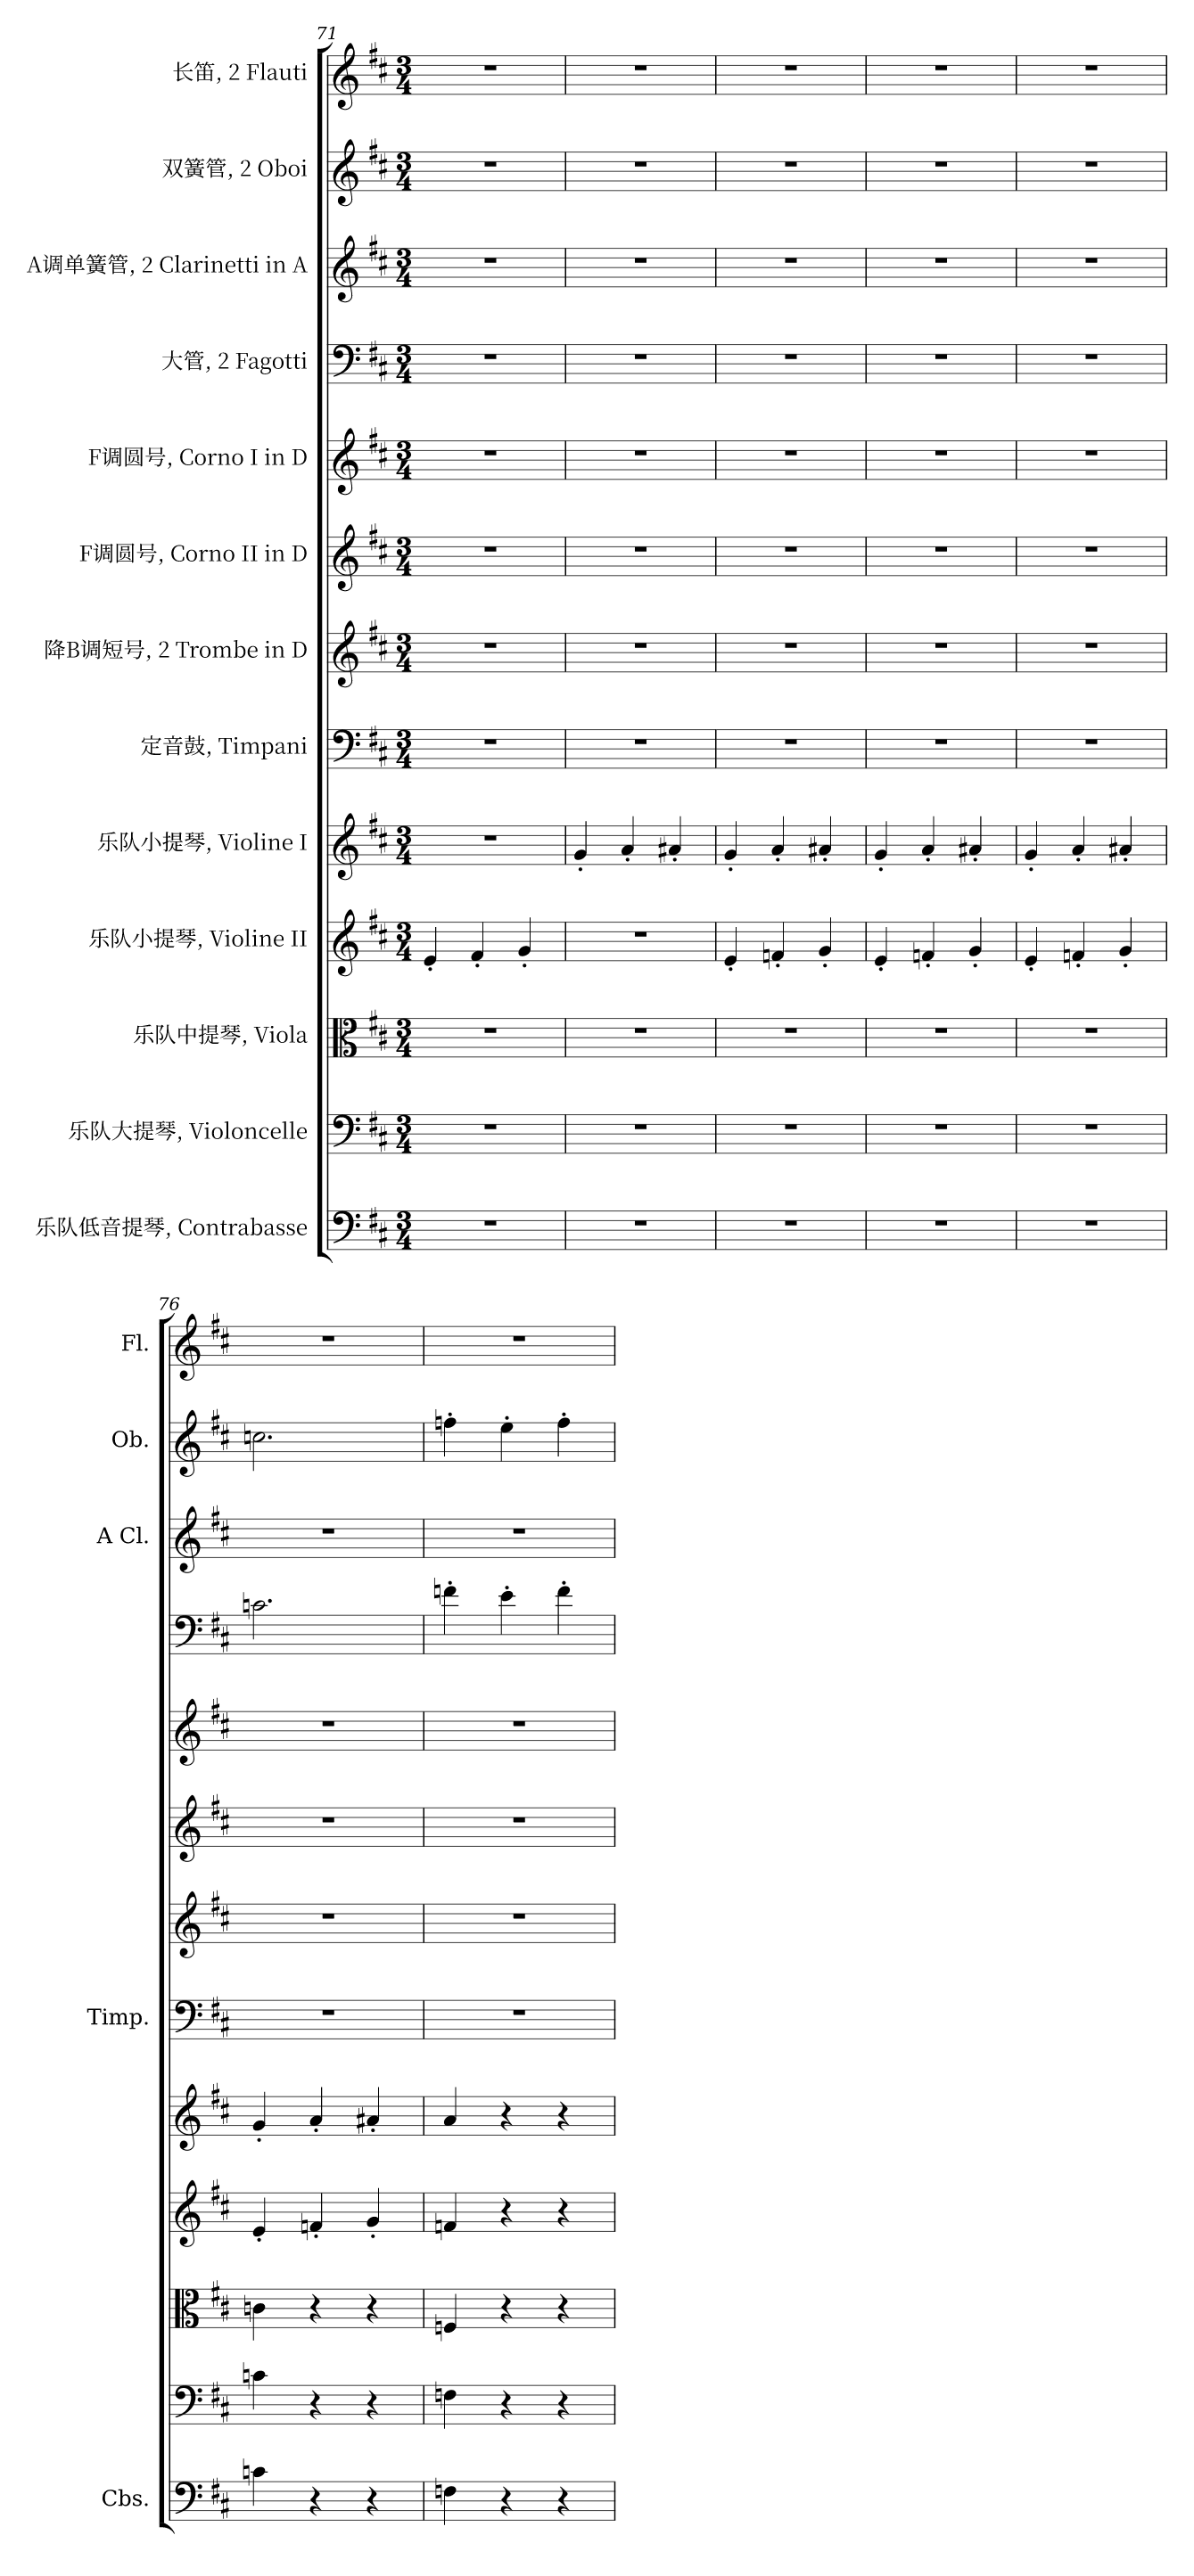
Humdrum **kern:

**kern	**kern	**kern	**kern	**kern	**kern	**kern	**kern	**kern	**kern	**kern	**kern	**kern
*part13	*part12	*part11	*part10	*part9	*part8	*part7	*part6	*part5	*part4	*part3	*part2	*part1
*staff13	*staff12	*staff11	*staff10	*staff9	*staff8	*staff7	*staff6	*staff5	*staff4	*staff3	*staff2	*staff1
*I"乐队低音提琴, Contrabasse	*I"乐队大提琴, Violoncelle	*I"乐队中提琴, Viola	*I"乐队小提琴, Violine II	*I"乐队小提琴, Violine I	*I"定音鼓, Timpani	*I"降B调短号, 2 Trombe in D	*I"F调圆号, Corno II in D	*I"F调圆号, Corno I in D	*I"大管, 2 Fagotti	*I"A调单簧管, 2 Clarinetti in A	*I"双簧管, 2 Oboi	*I"长笛, 2 Flauti
*I'Cbs.	*	*	*	*	*I'Timp.	*	*	*	*	*I'A Cl.	*I'Ob.	*I'Fl.
*clefF4	*clefF4	*clefC3	*clefG2	*clefG2	*clefF4	*clefG2	*clefG2	*clefG2	*clefF4	*clefG2	*clefG2	*clefG2
*ITrd7c12	*	*	*	*	*	*ITrd1c2	*ITrd4c7	*ITrd4c7	*	*ITrd2c3	*	*
*k[f#c#]	*k[f#c#]	*k[f#c#]	*k[f#c#]	*k[f#c#]	*k[f#c#]	*k[]	*k[f#]	*k[f#]	*k[f#c#]	*k[f#c#g#d#a#]	*k[f#c#]	*k[f#c#]
*M3/4	*M3/4	*M3/4	*M3/4	*M3/4	*M3/4	*M3/4	*M3/4	*M3/4	*M3/4	*M3/4	*M3/4	*M3/4
*MM307	*MM307	*MM307	*MM307	*MM307	*MM307	*MM307	*MM307	*MM307	*MM307	*MM307	*MM307	*MM307
=71	=71	=71	=71	=71	=71	=71	=71	=71	=71	=71	=71	=71
2.r	2.r	2.r	4e'/	2.r	2.r	2.r	2.r	2.r	2.r	2.r	2.r	2.r
.	.	.	4f#'/	.	.	.	.	.	.	.	.	.
.	.	.	4g'/	.	.	.	.	.	.	.	.	.
=72	=72	=72	=72	=72	=72	=72	=72	=72	=72	=72	=72	=72
*	*	*	*	*	*	*	*	*	*	*	*	*MM307
2.r	2.r	2.r	2.r	4g'/	2.r	2.r	2.r	2.r	2.r	2.r	2.r	2.r
.	.	.	.	4a'/	.	.	.	.	.	.	.	.
.	.	.	.	4a#X'/	.	.	.	.	.	.	.	.
=73	=73	=73	=73	=73	=73	=73	=73	=73	=73	=73	=73	=73
*	*	*	*	*	*	*	*	*	*	*	*	*MM307
2.r	2.r	2.r	4e'/	4g'/	2.r	2.r	2.r	2.r	2.r	2.r	2.r	2.r
.	.	.	4fn'/	4a'/	.	.	.	.	.	.	.	.
.	.	.	4g'/	4a#X'/	.	.	.	.	.	.	.	.
!!LO:PB:g=z
=74	=74	=74	=74	=74	=74	=74	=74	=74	=74	=74	=74	=74
*	*	*	*	*	*	*	*	*	*	*	*	*MM307
2.r	2.r	2.r	4e'/	4g'/	2.r	2.r	2.r	2.r	2.r	2.r	2.r	2.r
.	.	.	4fn'/	4a'/	.	.	.	.	.	.	.	.
.	.	.	4g'/	4a#X'/	.	.	.	.	.	.	.	.
=75	=75	=75	=75	=75	=75	=75	=75	=75	=75	=75	=75	=75
*	*	*	*	*	*	*	*	*	*	*	*	*MM307
2.r	2.r	2.r	4e'/	4g'/	2.r	2.r	2.r	2.r	2.r	2.r	2.r	2.r
.	.	.	4fn'/	4a'/	.	.	.	.	.	.	.	.
.	.	.	4g'/	4a#X'/	.	.	.	.	.	.	.	.
=76	=76	=76	=76	=76	=76	=76	=76	=76	=76	=76	=76	=76
*	*	*	*	*	*	*	*	*	*	*	*	*MM307
4Cn\	4cn\	4cn\	4e'/	4g'/	2.r	2.r	2.r	2.r	2.cn\	2.r	2.ccn\	2.r
4r	4r	4r	4fn'/	4a'/	.	.	.	.	.	.	.	.
4r	4r	4r	4g'/	4a#X'/	.	.	.	.	.	.	.	.
=77	=77	=77	=77	=77	=77	=77	=77	=77	=77	=77	=77	=77
*	*	*	*	*	*	*	*	*	*	*	*	*MM307
4FFn\	4Fn\	4Fn/	4fn/	4a/	2.r	2.r	2.r	2.r	4fn'\	2.r	4ffn'\	2.r
4r	4r	4r	4r	4r	.	.	.	.	4e'\	.	4ee'\	.
4r	4r	4r	4r	4r	.	.	.	.	4f'\	.	4ff'\	.
=	=	=	=	=	=	=	=	=	=	=	=	=
*-	*-	*-	*-	*-	*-	*-	*-	*-	*-	*-	*-	*-
